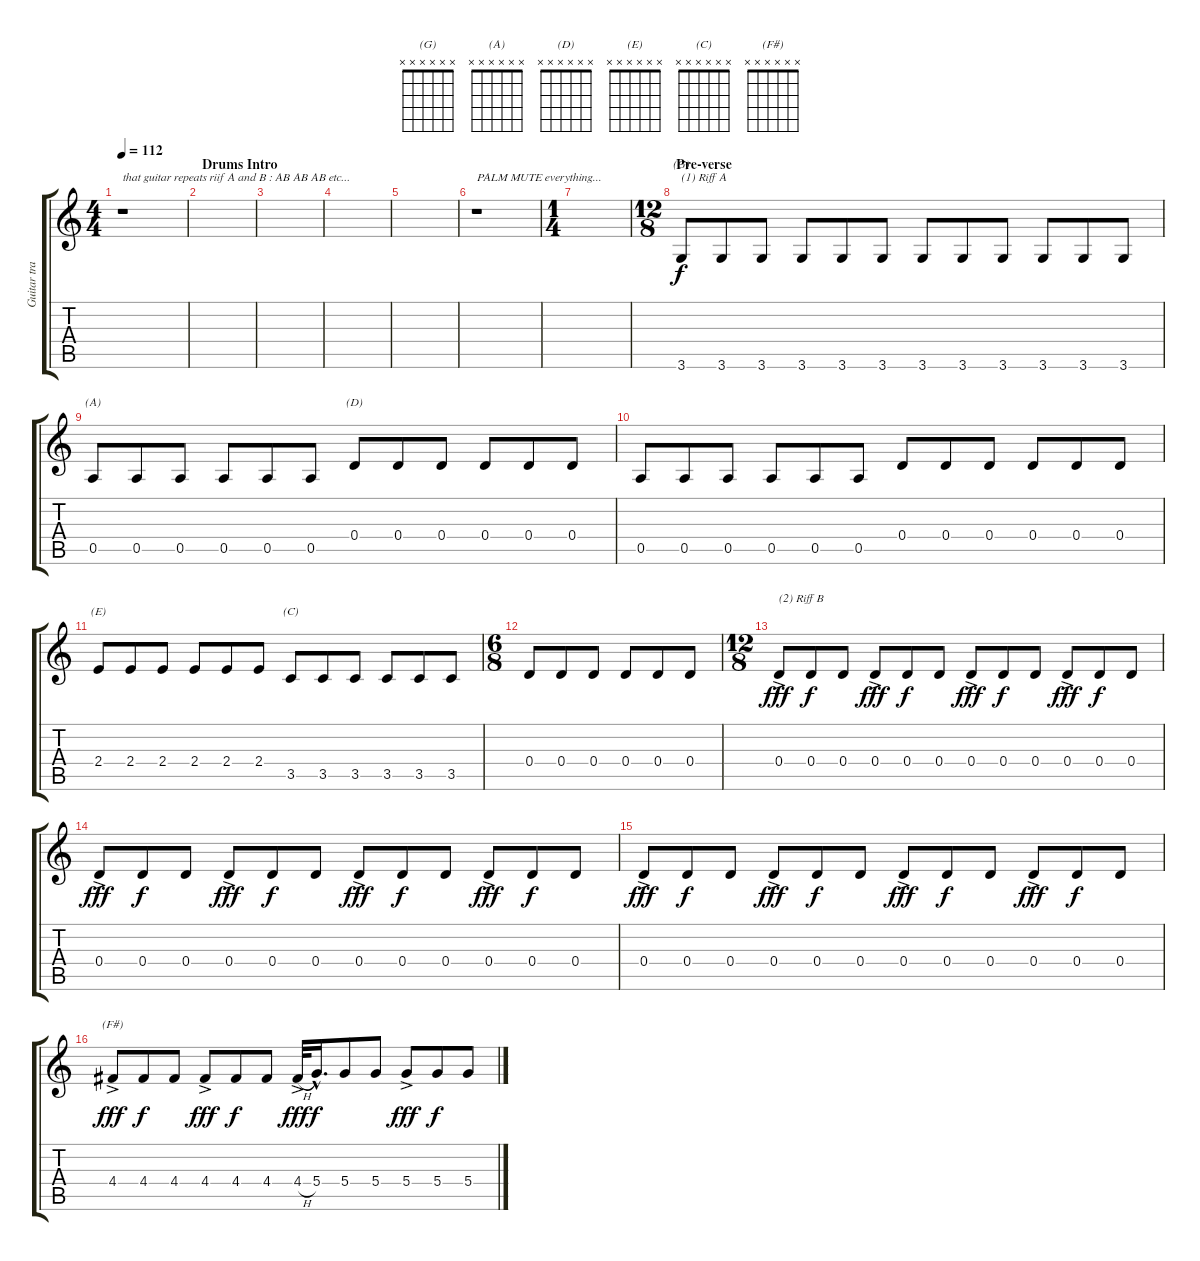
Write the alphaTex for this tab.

\track ("Guitar track 2  - muted clean, right" "Guitar tra") {instrument electricguitarmuted}
\staff {score tabs}
\tuning (E4 B3 G3 D3 A2 E2) {hide}
\chord ("(G)" x x x x x x)
\chord ("(A)" x x x x x x)
\chord ("(D)" x x x x x x)
\chord ("(E)" x x x x x x)
\chord ("(C)" x x x x x x)
\chord ("(F#)" x x x x x x)
\ts (4 4)
\tempo 112
\clef g2
\ks c
r.1{txt "that guitar repeats riif A and B : AB AB AB etc..." dy f instrument electricguitarmuted} |
\section ("" "Drums Intro")
|
|
|
|
r.1{txt "PALM MUTE everything..."} |
\ts (1 4)
|
\ts (12 8)
\section ("" "Pre-verse")
3.6.8{ch "(G)" txt "(1) Riff A"} 3.6.8 3.6.8 3.6.8 3.6.8 3.6.8 3.6.8 3.6.8 3.6.8 3.6.8 3.6.8 3.6.8 |
0.5.8{ch "(A)"} 0.5.8 0.5.8 0.5.8 0.5.8 0.5.8 0.4.8{ch "(D)"} 0.4.8 0.4.8 0.4.8 0.4.8 0.4.8 |
0.5.8 0.5.8 0.5.8 0.5.8 0.5.8 0.5.8 0.4.8 0.4.8 0.4.8 0.4.8 0.4.8 0.4.8 |
2.4.8{ch "(E)"} 2.4.8 2.4.8 2.4.8 2.4.8 2.4.8 3.5.8{ch "(C)"} 3.5.8 3.5.8 3.5.8 3.5.8 3.5.8 |
\ts (6 8)
0.4.8 0.4.8 0.4.8 0.4.8 0.4.8 0.4.8 |
\ts (12 8)
0.4{ac}.8{txt "(2) Riff B" dy fff} 0.4.8{dy f} 0.4.8 0.4{ac}.8{dy fff} 0.4.8{dy f} 0.4.8 0.4{ac}.8{dy fff} 0.4.8{dy f} 0.4.8 0.4{ac}.8{dy fff} 0.4.8{dy f} 0.4.8 |
0.4{ac}.8{dy fff} 0.4.8{dy f} 0.4.8 0.4{ac}.8{dy fff} 0.4.8{dy f} 0.4.8 0.4{ac}.8{dy fff} 0.4.8{dy f} 0.4.8 0.4{ac}.8{dy fff} 0.4.8{dy f} 0.4.8 |
0.4{ac}.8{dy fff} 0.4.8{dy f} 0.4.8 0.4{ac}.8{dy fff} 0.4.8{dy f} 0.4.8 0.4{ac}.8{dy fff} 0.4.8{dy f} 0.4.8 0.4{ac}.8{dy fff} 0.4.8{dy f} 0.4.8 |
4.4{ac}.8{ch "(F#)" dy fff} 4.4.8{dy f} 4.4.8 4.4{ac}.8{dy fff} 4.4.8{dy f} 4.4.8 4.4{h ac}.32{dy fff} 5.4{hac}.16{d dy f} 5.4.8 5.4.8 5.4{ac}.8{dy fff} 5.4.8{dy f} 5.4.8
